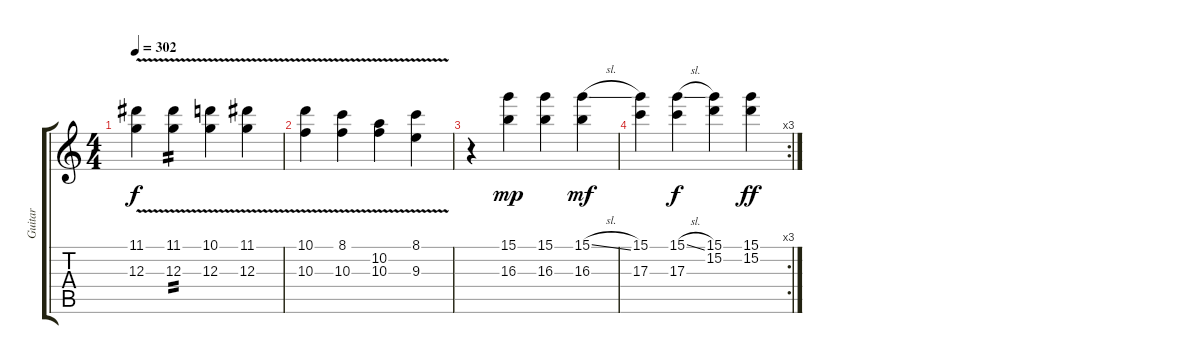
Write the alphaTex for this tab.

\track ("Guitar" "Guitar") {instrument overdrivenguitar}
\staff {score tabs}
\tuning (E4 B3 G3 D3 A2 E2) {hide}
\ts (4 4)
\tempo 302
\clef g2
\ks c
(11.1{v} 12.3).4{dy f} (11.1{v} 12.3).4{tp 2} (10.1{v} 12.3).4 (11.1{v} 12.3).4 |
(10.1{v} 10.3).4 (8.1{v} 10.3).4 (10.2{v} 10.3).4 (8.1{v} 9.3).4 |
r.4 (15.1 16.3).4{dy mp} (15.1 16.3).4 (15.1{sl} 16.3).4{dy mf} |
\rc 3
(15.1 17.3).4 (15.1{sl} 17.3).4{dy f} (15.1 15.2).4 (15.1 15.2).4{dy ff}
